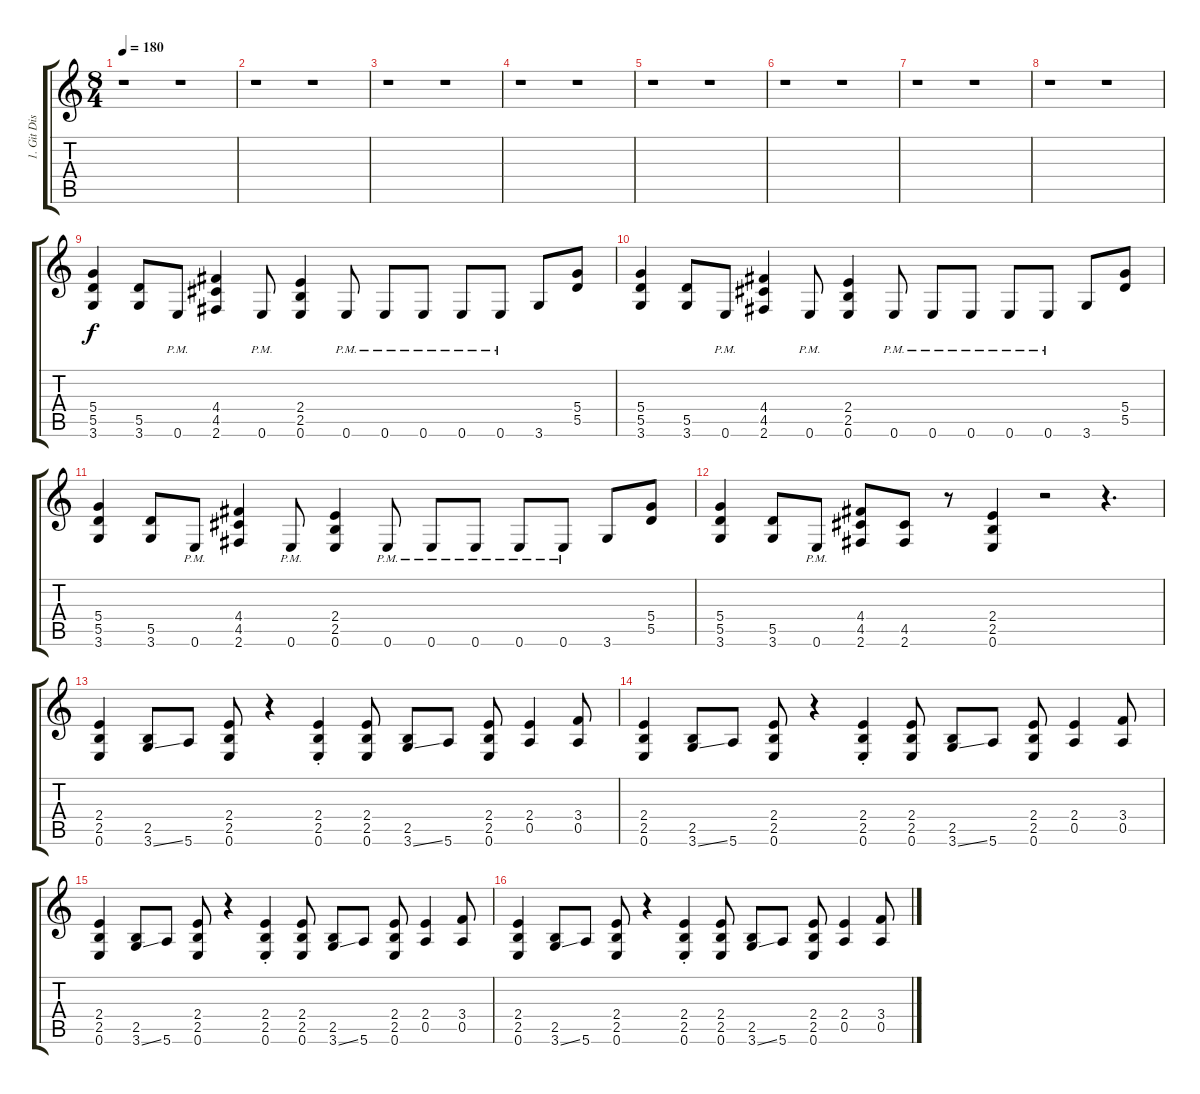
\track ("1. Git Dist" "1. Git Dis") {instrument distortionguitar}
\staff {score tabs}
\tuning (E4 B3 G3 D3 A2 E2) {hide}
\ts (8 4)
\tempo 180
\clef g2
\ks c
r.1{dy f instrument distortionguitar} r.1 |
r.1 r.1 |
r.1 r.1 |
r.1 r.1 |
r.1 r.1 |
r.1 r.1 |
r.1 r.1 |
r.1 r.1 |
(5.4 5.5 3.6).4 (5.5 3.6).8 0.6{pm}.8 (4.4 4.5 2.6).4 0.6{pm}.8 (2.4 2.5 0.6).4 0.6{pm}.8 0.6{pm}.8 0.6{pm}.8 0.6{pm}.8 0.6{pm}.8 3.6.8 (5.4 5.5).8 |
(5.4 5.5 3.6).4 (5.5 3.6).8 0.6{pm}.8 (4.4 4.5 2.6).4 0.6{pm}.8 (2.4 2.5 0.6).4 0.6{pm}.8 0.6{pm}.8 0.6{pm}.8 0.6{pm}.8 0.6{pm}.8 3.6.8 (5.4 5.5).8 |
(5.4 5.5 3.6).4 (5.5 3.6).8 0.6{pm}.8 (4.4 4.5 2.6).4 0.6{pm}.8 (2.4 2.5 0.6).4 0.6{pm}.8 0.6{pm}.8 0.6{pm}.8 0.6{pm}.8 0.6{pm}.8 3.6.8 (5.4 5.5).8 |
(5.4 5.5 3.6).4 (5.5 3.6).8 0.6{pm}.8 (4.4 4.5 2.6).8 (4.5 2.6).8 r.8 (2.4 2.5 0.6).4 r.2 r.4{d} |
(2.4 2.5 0.6).4 (2.5 3.6{ss}).8 5.6.8 (2.4 2.5 0.6).8 r.4 (2.4{st} 2.5{st} 0.6{st}).4 (2.4 2.5 0.6).8 (2.5 3.6{ss}).8 5.6.8 (2.4 2.5 0.6).8 (2.4 0.5).4 (3.4 0.5).8 |
(2.4 2.5 0.6).4 (2.5 3.6{ss}).8 5.6.8 (2.4 2.5 0.6).8 r.4 (2.4{st} 2.5{st} 0.6{st}).4 (2.4 2.5 0.6).8 (2.5 3.6{ss}).8 5.6.8 (2.4 2.5 0.6).8 (2.4 0.5).4 (3.4 0.5).8 |
(2.4 2.5 0.6).4 (2.5 3.6{ss}).8 5.6.8 (2.4 2.5 0.6).8 r.4 (2.4{st} 2.5{st} 0.6{st}).4 (2.4 2.5 0.6).8 (2.5 3.6{ss}).8 5.6.8 (2.4 2.5 0.6).8 (2.4 0.5).4 (3.4 0.5).8 |
(2.4 2.5 0.6).4 (2.5 3.6{ss}).8 5.6.8 (2.4 2.5 0.6).8 r.4 (2.4{st} 2.5{st} 0.6{st}).4 (2.4 2.5 0.6).8 (2.5 3.6{ss}).8 5.6.8 (2.4 2.5 0.6).8 (2.4 0.5).4 (3.4 0.5).8
